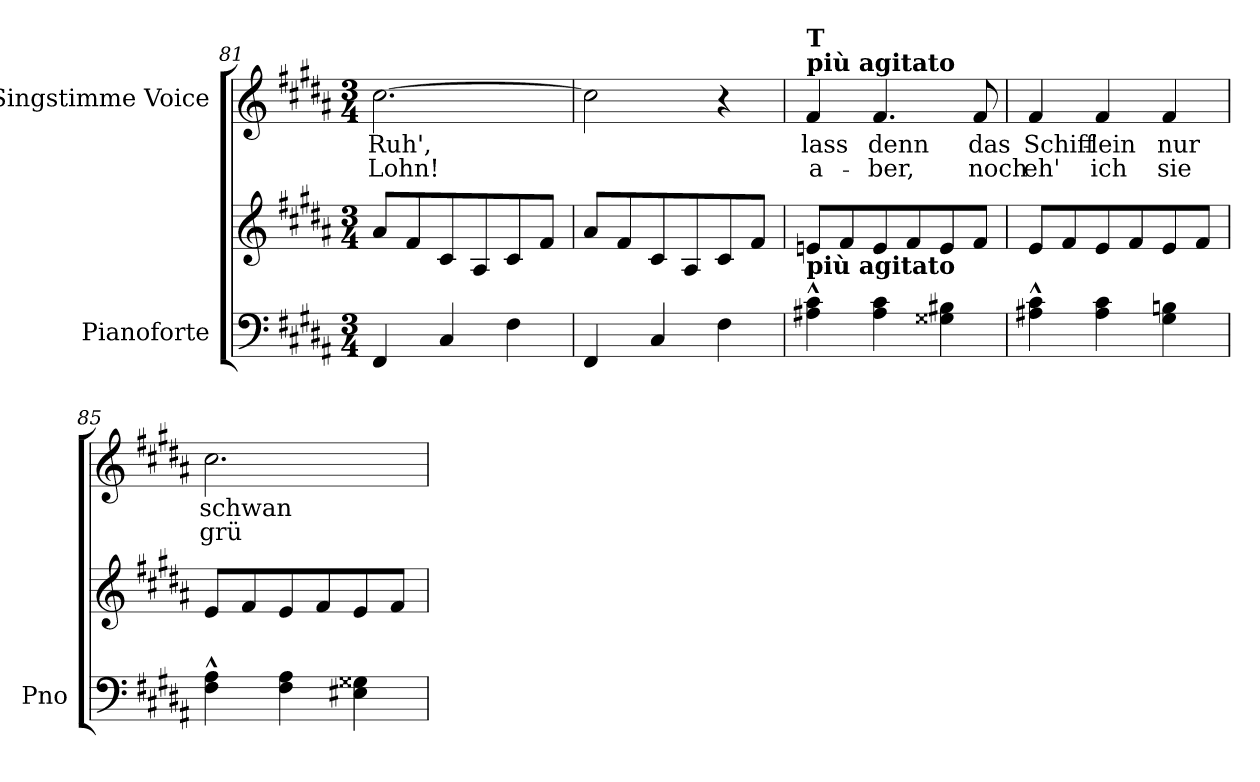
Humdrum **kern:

**kern	**kern	**kern	**text	**text
*part2	*part2	*part1	*part1	*part1
*staff3	*staff2	*staff1	*staff1	*staff1
*I"Pianoforte	*	*I"Singstimme Voice	*	*
*I'Pno	*	*	*	*
*clefF4	*clefG2	*clefG2	*	*
*k[f#c#g#d#a#]	*k[f#c#g#d#a#]	*k[f#c#g#d#a#]	*	*
*M3/4	*M3/4	*M3/4	*	*
=81	=81	=81	=81	=81
!	!	!	!LO:LY:b	!LO:LY:b
4FF#/	8a#/L	[2.cc#\	Ruh',	Lohn!
.	8f#/	.	.	.
4C#/	8c#/	.	.	.
.	8A#/	.	.	.
4F#\	8c#/	.	.	.
.	8f#/J	.	.	.
=82	=82	=82	=82	=82
4FF#/	8a#/L	2cc#\]	.	.
.	8f#/	.	.	.
4C#/	8c#/	.	.	.
.	8A#/	.	.	.
4F#\	8c#/	4r	.	.
.	8f#/J	.	.	.
=83	=83	=83	=83	=83
!	!	!LO:TX:a:B:t=più agitato	!	!
!	!	!LO:TX:a:B:t=T	!	!
!LO:TX:a:B:t=più agitato	!	!	!	!
!	!	!	!LO:LY:b	!LO:LY:b
4A#X\^^ 4c#\^^	8en/L	4f#/	lass	a-
.	8f#/	.	.	.
!	!	!	!LO:LY:b	!LO:LY:b
4A#\ 4c#\	8e/	4.f#/	denn	-ber,
.	8f#/	.	.	.
4G##X\ 4B#X\	8e/	.	.	.
!	!	!	!LO:LY:b	!LO:LY:b
.	8f#/J	8f#/	das	noch
=84	=84	=84	=84	=84
!	!	!	!LO:LY:b	!LO:LY:b
4A#X\^^ 4c#\^^	8e/L	4f#/	Schiff-	eh'
.	8f#/	.	.	.
!	!	!	!LO:LY:b	!LO:LY:b
4A#\ 4c#\	8e/	4f#/	-lein	ich
.	8f#/	.	.	.
!	!	!	!LO:LY:b	!LO:LY:b
4G#\ 4Bn\	8e/	4f#/	nur	sie
.	8f#/J	.	.	.
=85	=85	=85	=85	=85
!	!	!	!LO:LY:b	!LO:LY:b
4F#\^^ 4A#\^^	8e/L	2.cc#\	schwan-	grü-
.	8f#/	.	.	.
4F#\ 4A#\	8e/	.	.	.
.	8f#/	.	.	.
4E#X\ 4G##X\	8e/	.	.	.
.	8f#/J	.	.	.
=	=	=	=	=
*-	*-	*-	*-	*-
